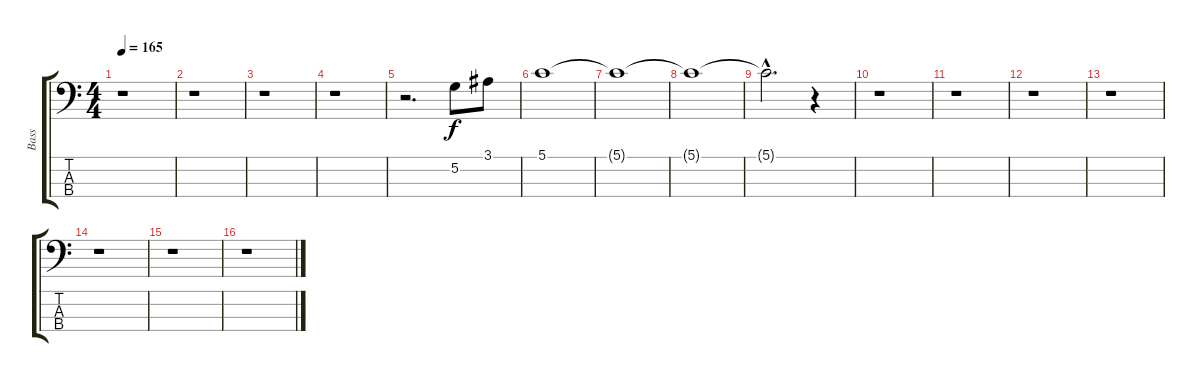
\track ("Bass" "Bass") {instrument fretlessbass}
\staff {score tabs}
\tuning (G2 D2 A1 E1) {hide}
\ts (4 4)
\tempo 165
\clef f4
\ks c
r.1{dy f instrument fretlessbass} |
r.1 |
r.1 |
r.1 |
r.2{d} 5.2.8 3.1.8 |
5.1.1 |
5.1{t}.1 |
5.1{t}.1 |
5.1{hac t}.2{d} r.4 |
r.1 |
r.1 |
r.1 |
r.1 |
r.1 |
r.1 |
r.1
